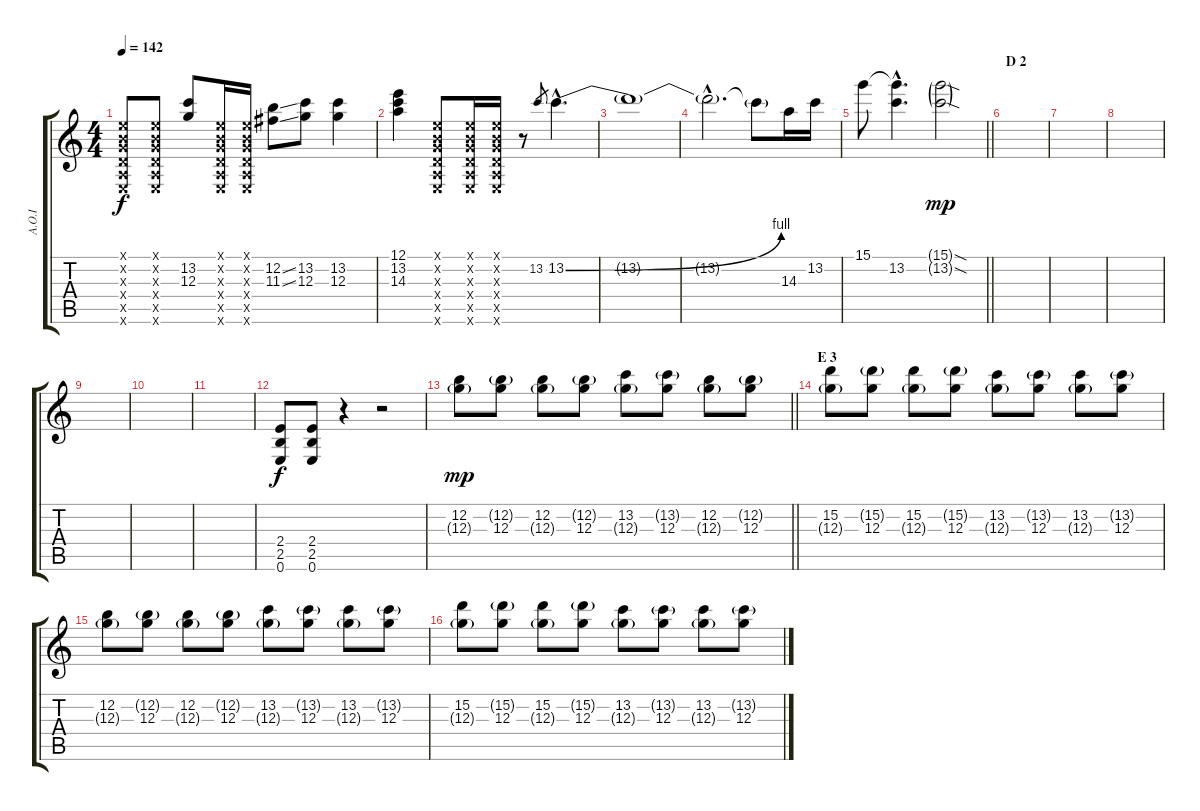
\track ("A.O.I" "A.O.I") {instrument distortionguitar}
\staff {score tabs}
\tuning (E4 B3 G3 D3 A2 E2) {hide}
\ts (4 4)
\tempo 142
\clef g2
\ks c
(0.1{x} 0.2{x} 0.3{x} 0.4{x} 0.5{x} 0.6{x}).8{dy f} (0.1{x} 0.2{x} 0.3{x} 0.4{x} 0.5{x} 0.6{x}).8 (13.2 12.3).8 (0.1{x} 0.2{x} 0.3{x} 0.4{x} 0.5{x} 0.6{x}).16 (0.1{x} 0.2{x} 0.3{x} 0.4{x} 0.5{x} 0.6{x}).16 (12.2{ss} 11.3{ss}).8 (13.2 12.3).8 (13.2 12.3).4 |
(12.1 13.2 14.3).4 (0.1{x} 0.2{x} 0.3{x} 0.4{x} 0.5{x} 0.6{x}).8 (0.1{x} 0.2{x} 0.3{x} 0.4{x} 0.5{x} 0.6{x}).16 (0.1{x} 0.2{x} 0.3{x} 0.4{x} 0.5{x} 0.6{x}).16 r.8 13.2.8{gr} 13.2{be (bend 0 0 60 4) hac}.4{d} |
13.2{t}.1 |
13.2{hac t}.2{d} 13.2{t}.8 14.3.16 13.2.16 |
\barLineRight lightlight
15.1.8 (15.1{hac t} 13.2{hac}).4{d} (15.1{sod g} 13.2{sod g}).2{dy mp} |
\section ("" "D 2")
|
|
|
|
|
|
(2.4 2.5 0.6).8{dy f} (2.4 2.5 0.6).8 r.4 r.2 |
\barLineRight lightlight
(12.2 12.3{g}).8{dy mp} (12.2{g} 12.3).8 (12.2 12.3{g}).8 (12.2{g} 12.3).8 (13.2 12.3{g}).8 (13.2{g} 12.3).8 (12.2 12.3{g}).8 (12.2{g} 12.3).8 |
\section ("" "E 3")
(15.2 12.3{g}).8{volume 8} (15.2{g} 12.3).8 (15.2 12.3{g}).8 (15.2{g} 12.3).8 (13.2 12.3{g}).8 (13.2{g} 12.3).8 (13.2 12.3{g}).8 (13.2{g} 12.3).8 |
(12.2 12.3{g}).8 (12.2{g} 12.3).8 (12.2 12.3{g}).8 (12.2{g} 12.3).8 (13.2 12.3{g}).8 (13.2{g} 12.3).8 (13.2 12.3{g}).8 (13.2{g} 12.3).8 |
(15.2 12.3{g}).8 (15.2{g} 12.3).8 (15.2 12.3{g}).8 (15.2{g} 12.3).8 (13.2 12.3{g}).8 (13.2{g} 12.3).8 (13.2 12.3{g}).8 (13.2{g} 12.3).8
